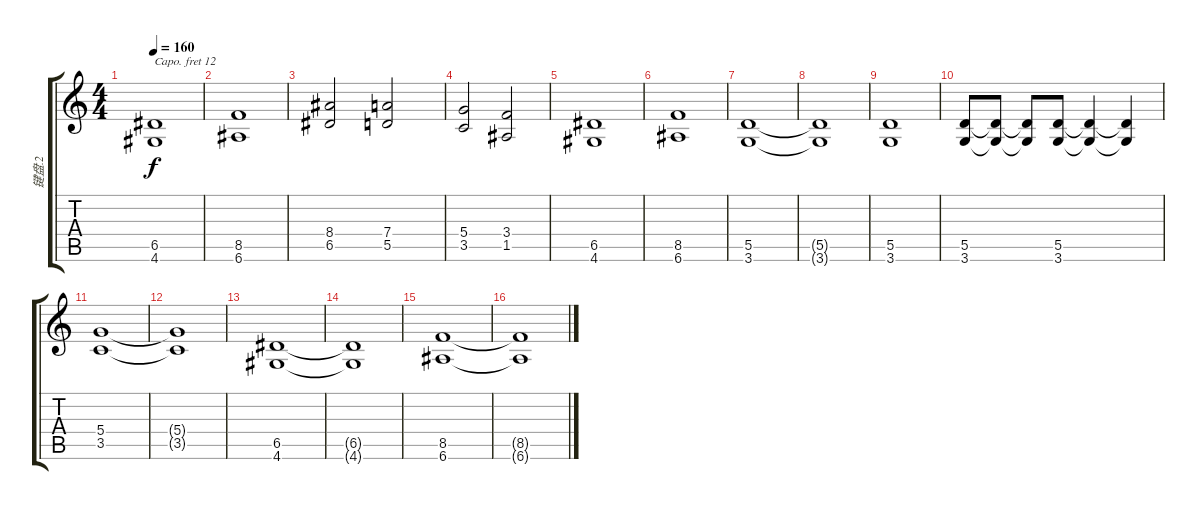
\track ("键盘.2" "键盘.2") {instrument stringensemble1}
\staff {score tabs}
\capo 12
\tuning (E4 B3 G3 D3 A2 E2) {hide}
\ts (4 4)
\tempo 160
\clef g2
\ks c
(6.5 4.6).1{dy f} |
(8.5 6.6).1 |
(8.4 6.5).2 (7.4 5.5).2 |
(5.4 3.5).2 (3.4 1.5).2 |
(6.5 4.6).1 |
(8.5 6.6).1 |
(5.5 3.6).1 |
(5.5{t} 3.6{t}).1 |
(5.5 3.6).1 |
(5.5 3.6).8 (5.5{t} 3.6{t}).8 (5.5{t} 3.6{t}).8 (5.5 3.6).8 (5.5{t} 3.6{t}).4 (5.5{t} 3.6{t}).4 |
(5.4 3.5).1 |
(5.4{t} 3.5{t}).1 |
(6.5 4.6).1 |
(6.5{t} 4.6{t}).1 |
(8.5 6.6).1 |
(8.5{t} 6.6{t}).1
